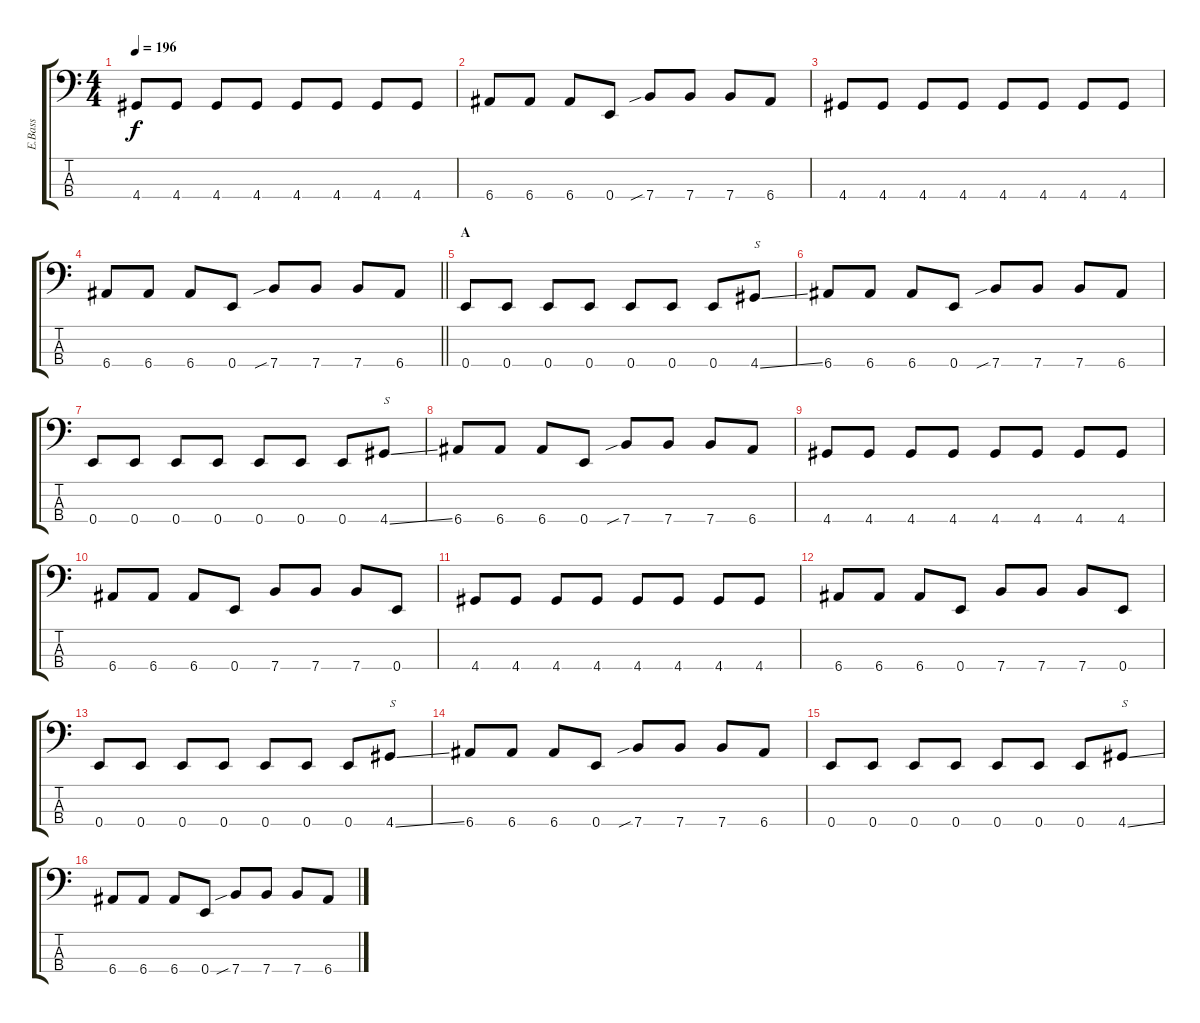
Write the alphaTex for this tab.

\track ("E.Bass" "E.Bass") {instrument electricbassfinger}
\staff {score tabs}
\tuning (G2 D2 A1 E1) {hide}
\ts (4 4)
\tempo 196
\clef f4
\ks c
4.4.8{dy f} 4.4.8 4.4.8 4.4.8 4.4.8 4.4.8 4.4.8 4.4.8 |
6.4.8 6.4.8 6.4.8 0.4.8 7.4{sib}.8 7.4.8 7.4.8 6.4.8 |
4.4.8 4.4.8 4.4.8 4.4.8 4.4.8 4.4.8 4.4.8 4.4.8 |
\barLineRight lightlight
6.4.8 6.4.8 6.4.8 0.4.8 7.4{sib}.8 7.4.8 7.4.8 6.4.8 |
\section ("" "A")
0.4.8 0.4.8 0.4.8 0.4.8 0.4.8 0.4.8 0.4.8 4.4{ss}.8{txt "S"} |
6.4.8 6.4.8 6.4.8 0.4.8 7.4{sib}.8 7.4.8 7.4.8 6.4.8 |
0.4.8 0.4.8 0.4.8 0.4.8 0.4.8 0.4.8 0.4.8 4.4{ss}.8{txt "S"} |
6.4.8 6.4.8 6.4.8 0.4.8 7.4{sib}.8 7.4.8 7.4.8 6.4.8 |
4.4.8 4.4.8 4.4.8 4.4.8 4.4.8 4.4.8 4.4.8 4.4.8 |
6.4.8 6.4.8 6.4.8 0.4.8 7.4.8 7.4.8 7.4.8 0.4.8 |
4.4.8 4.4.8 4.4.8 4.4.8 4.4.8 4.4.8 4.4.8 4.4.8 |
6.4.8 6.4.8 6.4.8 0.4.8 7.4.8 7.4.8 7.4.8 0.4.8 |
0.4.8 0.4.8 0.4.8 0.4.8 0.4.8 0.4.8 0.4.8 4.4{ss}.8{txt "S"} |
6.4.8 6.4.8 6.4.8 0.4.8 7.4{sib}.8 7.4.8 7.4.8 6.4.8 |
0.4.8 0.4.8 0.4.8 0.4.8 0.4.8 0.4.8 0.4.8 4.4{ss}.8{txt "S"} |
6.4.8 6.4.8 6.4.8 0.4.8 7.4{sib}.8 7.4.8 7.4.8 6.4.8
